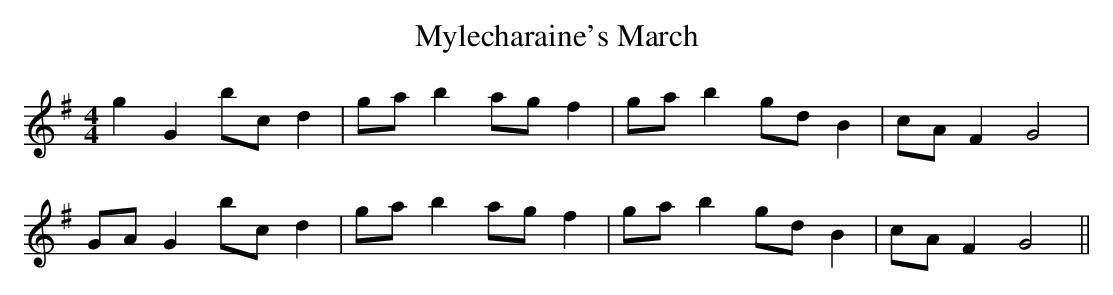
X:1
T:Mylecharaine's March
M:4/4
L:1/8
K:G
g2 G2 bcd2|gab2 agf2|gab2 gdB2|cAF2 G4|
GAG2 bcd2|gab2 agf2|gab2 gdB2|cAF2 G4||
